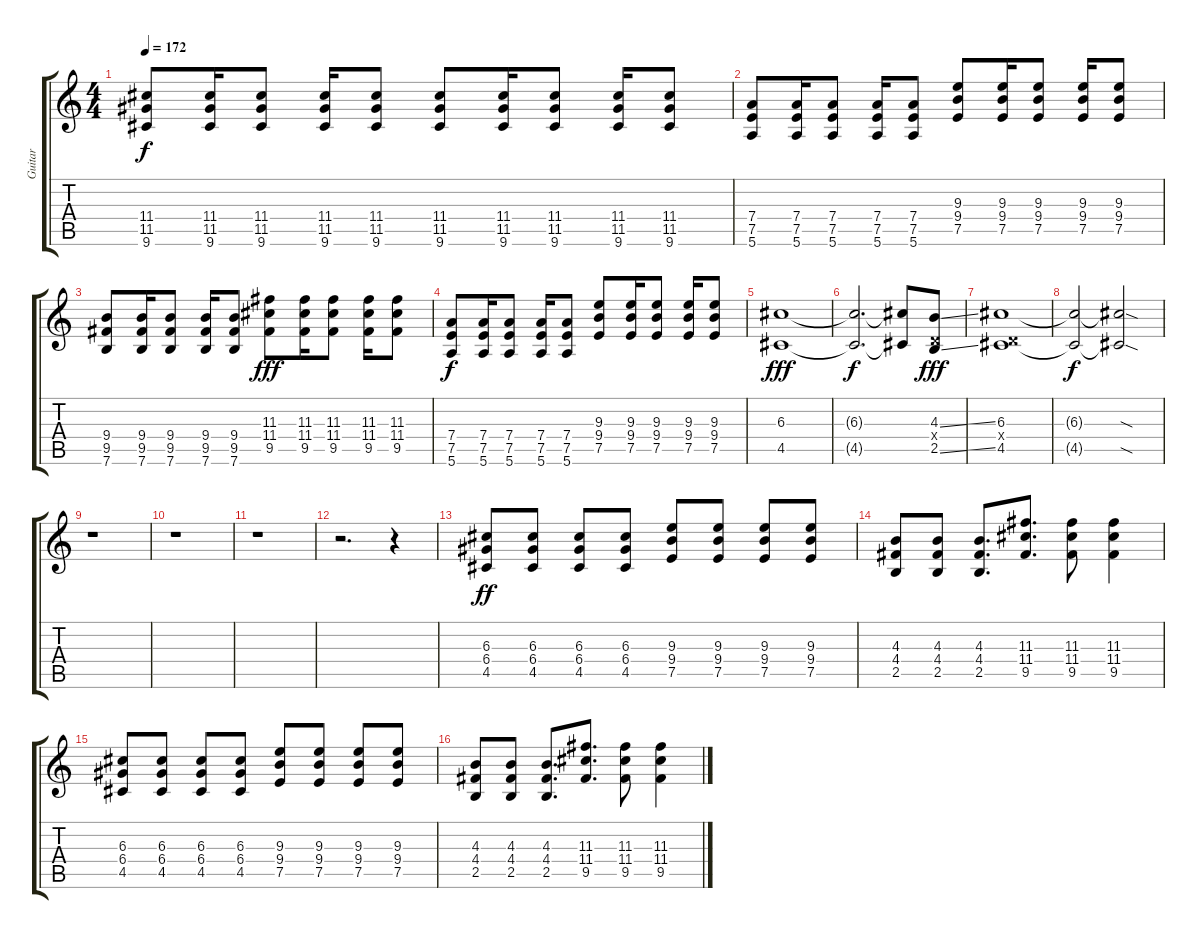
\track ("Guitar" "Guitar") {instrument distortionguitar}
\staff {score tabs}
\tuning (E4 B3 G3 D3 A2 E2) {hide}
\ts (4 4)
\tempo 172
\clef g2
\ks c
(11.4 11.5 9.6).8{dy f} (11.4 11.5 9.6).16 (11.4 11.5 9.6).8 (11.4 11.5 9.6).16 (11.4 11.5 9.6).8 (11.4 11.5 9.6).8 (11.4 11.5 9.6).16 (11.4 11.5 9.6).8 (11.4 11.5 9.6).16 (11.4 11.5 9.6).8 |
(7.4 7.5 5.6).8 (7.4 7.5 5.6).16 (7.4 7.5 5.6).8 (7.4 7.5 5.6).16 (7.4 7.5 5.6).8 (9.3 9.4 7.5).8 (9.3 9.4 7.5).16 (9.3 9.4 7.5).8 (9.3 9.4 7.5).16 (9.3 9.4 7.5).8 |
(9.4 9.5 7.6).8 (9.4 9.5 7.6).16 (9.4 9.5 7.6).8 (9.4 9.5 7.6).16 (9.4 9.5 7.6).8 (11.3 11.4 9.5).8{dy fff} (11.3 11.4 9.5).16 (11.3 11.4 9.5).8 (11.3 11.4 9.5).16 (11.3 11.4 9.5).8 |
(7.4 7.5 5.6).8{dy f} (7.4 7.5 5.6).16 (7.4 7.5 5.6).8 (7.4 7.5 5.6).16 (7.4 7.5 5.6).8 (9.3 9.4 7.5).8 (9.3 9.4 7.5).16 (9.3 9.4 7.5).8 (9.3 9.4 7.5).16 (9.3 9.4 7.5).8 |
(6.3 4.5).1{dy fff} |
(6.3{t} 4.5{t}).2{d dy f} (6.3{t} 4.5{t}).8 (4.3{ss} 0.4{x} 2.5{ss}).8{dy fff} |
(6.3 0.4{x} 4.5).1 |
(6.3{t} 4.5{t}).2{dy f} (6.3{sod t} 4.5{sod t}).2 |
r.1 |
r.1 |
r.1 |
r.2{d} r.4 |
(6.3 6.4 4.5).8{dy ff} (6.3 6.4 4.5).8 (6.3 6.4 4.5).8 (6.3 6.4 4.5).8 (9.3 9.4 7.5).8 (9.3 9.4 7.5).8 (9.3 9.4 7.5).8 (9.3 9.4 7.5).8 |
(4.3 4.4 2.5).8 (4.3 4.4 2.5).8 (4.3 4.4 2.5).8{d} (11.3 11.4 9.5).8{d} (11.3 11.4 9.5).8 (11.3 11.4 9.5).4 |
(6.3 6.4 4.5).8 (6.3 6.4 4.5).8 (6.3 6.4 4.5).8 (6.3 6.4 4.5).8 (9.3 9.4 7.5).8 (9.3 9.4 7.5).8 (9.3 9.4 7.5).8 (9.3 9.4 7.5).8 |
(4.3 4.4 2.5).8 (4.3 4.4 2.5).8 (4.3 4.4 2.5).8{d} (11.3 11.4 9.5).8{d} (11.3 11.4 9.5).8 (11.3 11.4 9.5).4
